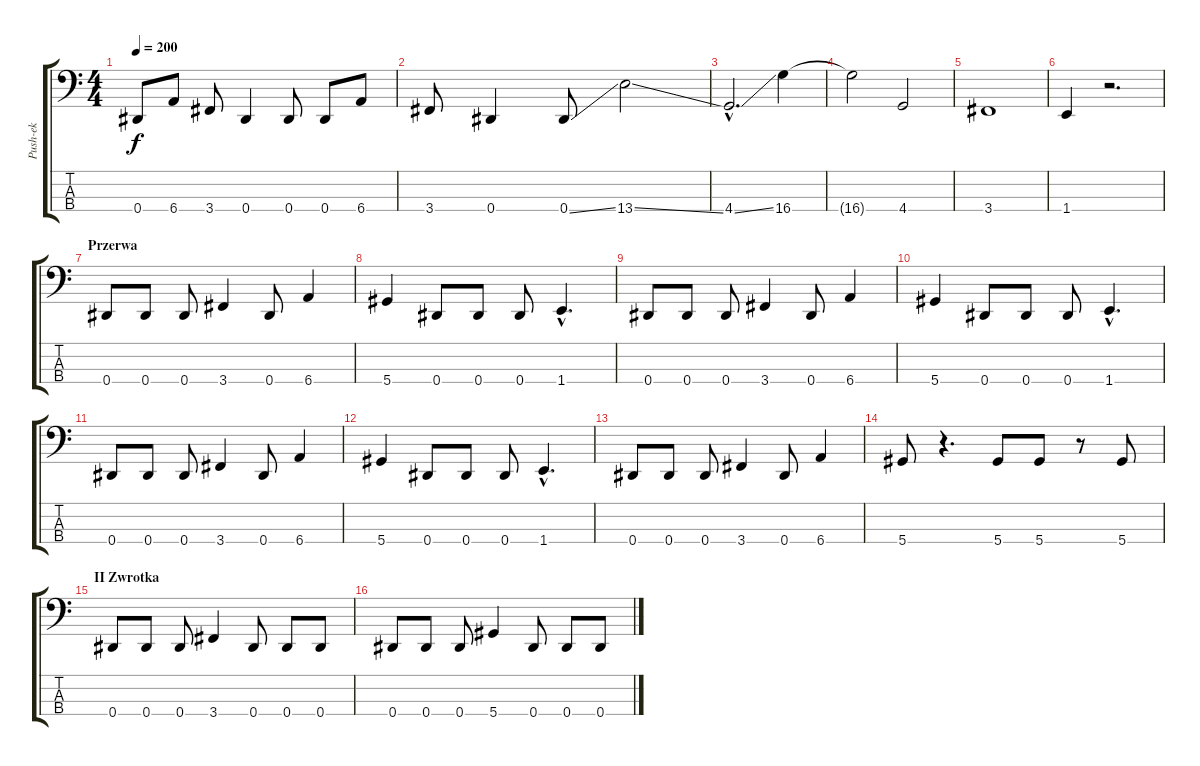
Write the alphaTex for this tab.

\track ("Push-ek" "Push-ek") {instrument electricbasspick}
\staff {score tabs}
\tuning (Gb2 Db2 Ab1 Eb1) {hide}
\ts (4 4)
\tempo 200
\clef f4
\ks c
0.4.8{dy f} 6.4.8 3.4.8 0.4.4 0.4.8 0.4.8 6.4.8 |
3.4.8 0.4.4 0.4{ss}.8 13.4{ss}.2 |
4.4{ss hac}.2{d} 16.4.4 |
16.4{t}.2 4.4.2 |
3.4.1 |
1.4.4 r.2{d} |
\section ("" "Przerwa")
0.4.8 0.4.8 0.4.8 3.4.4 0.4.8 6.4.4 |
5.4.4 0.4.8 0.4.8 0.4.8 1.4{hac}.4{d} |
0.4.8 0.4.8 0.4.8 3.4.4 0.4.8 6.4.4 |
5.4.4 0.4.8 0.4.8 0.4.8 1.4{hac}.4{d} |
0.4.8 0.4.8 0.4.8 3.4.4 0.4.8 6.4.4 |
5.4.4 0.4.8 0.4.8 0.4.8 1.4{hac}.4{d} |
0.4.8 0.4.8 0.4.8 3.4.4 0.4.8 6.4.4 |
5.4.8 r.4{d} 5.4.8 5.4.8 r.8 5.4.8 |
\section ("" "II Zwrotka")
0.4.8 0.4.8 0.4.8 3.4.4 0.4.8 0.4.8 0.4.8 |
0.4.8 0.4.8 0.4.8 5.4.4 0.4.8 0.4.8 0.4.8
